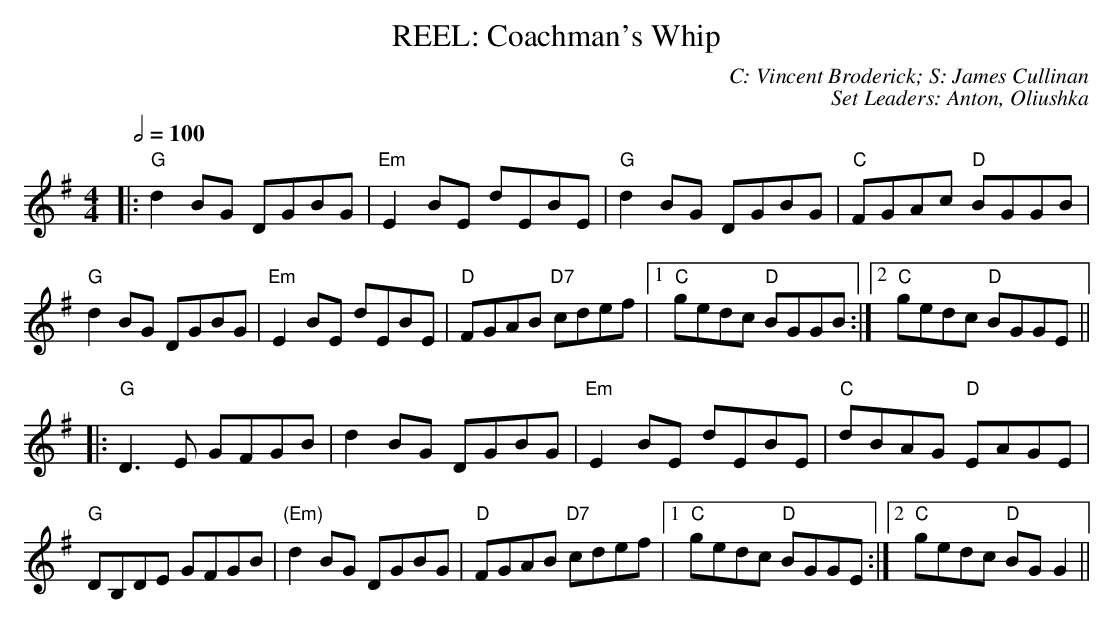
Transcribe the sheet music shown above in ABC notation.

X:1
T: REEL: Coachman's Whip
C: C: Vincent Broderick; S: James Cullinan
C: Set Leaders: Anton, Oliushka
M: 4/4
L: 1/8
Q: 1/2=100
K: Gmaj
|:"G"d2 BG DGBG|"Em"E2 BE dEBE|"G"d2 BG DGBG|"C"FGAc "D"BGGB|
"G"d2 BG DGBG|"Em"E2 BE dEBE|"D"FGAB "D7"cdef|1 "C"gedc "D"BGGB:|2 "C"gedc "D"BGGE||
|:"G"D3E GFGB|d2 BG DGBG|"Em"E2 BE dEBE|"C"dBAG "D"EAGE|
"G"DB,DE GFGB|"(Em)"d2 BG DGBG|"D"FGAB "D7"cdef|1 "C"gedc "D"BGGE:|2 "C"gedc "D"BG G2||
